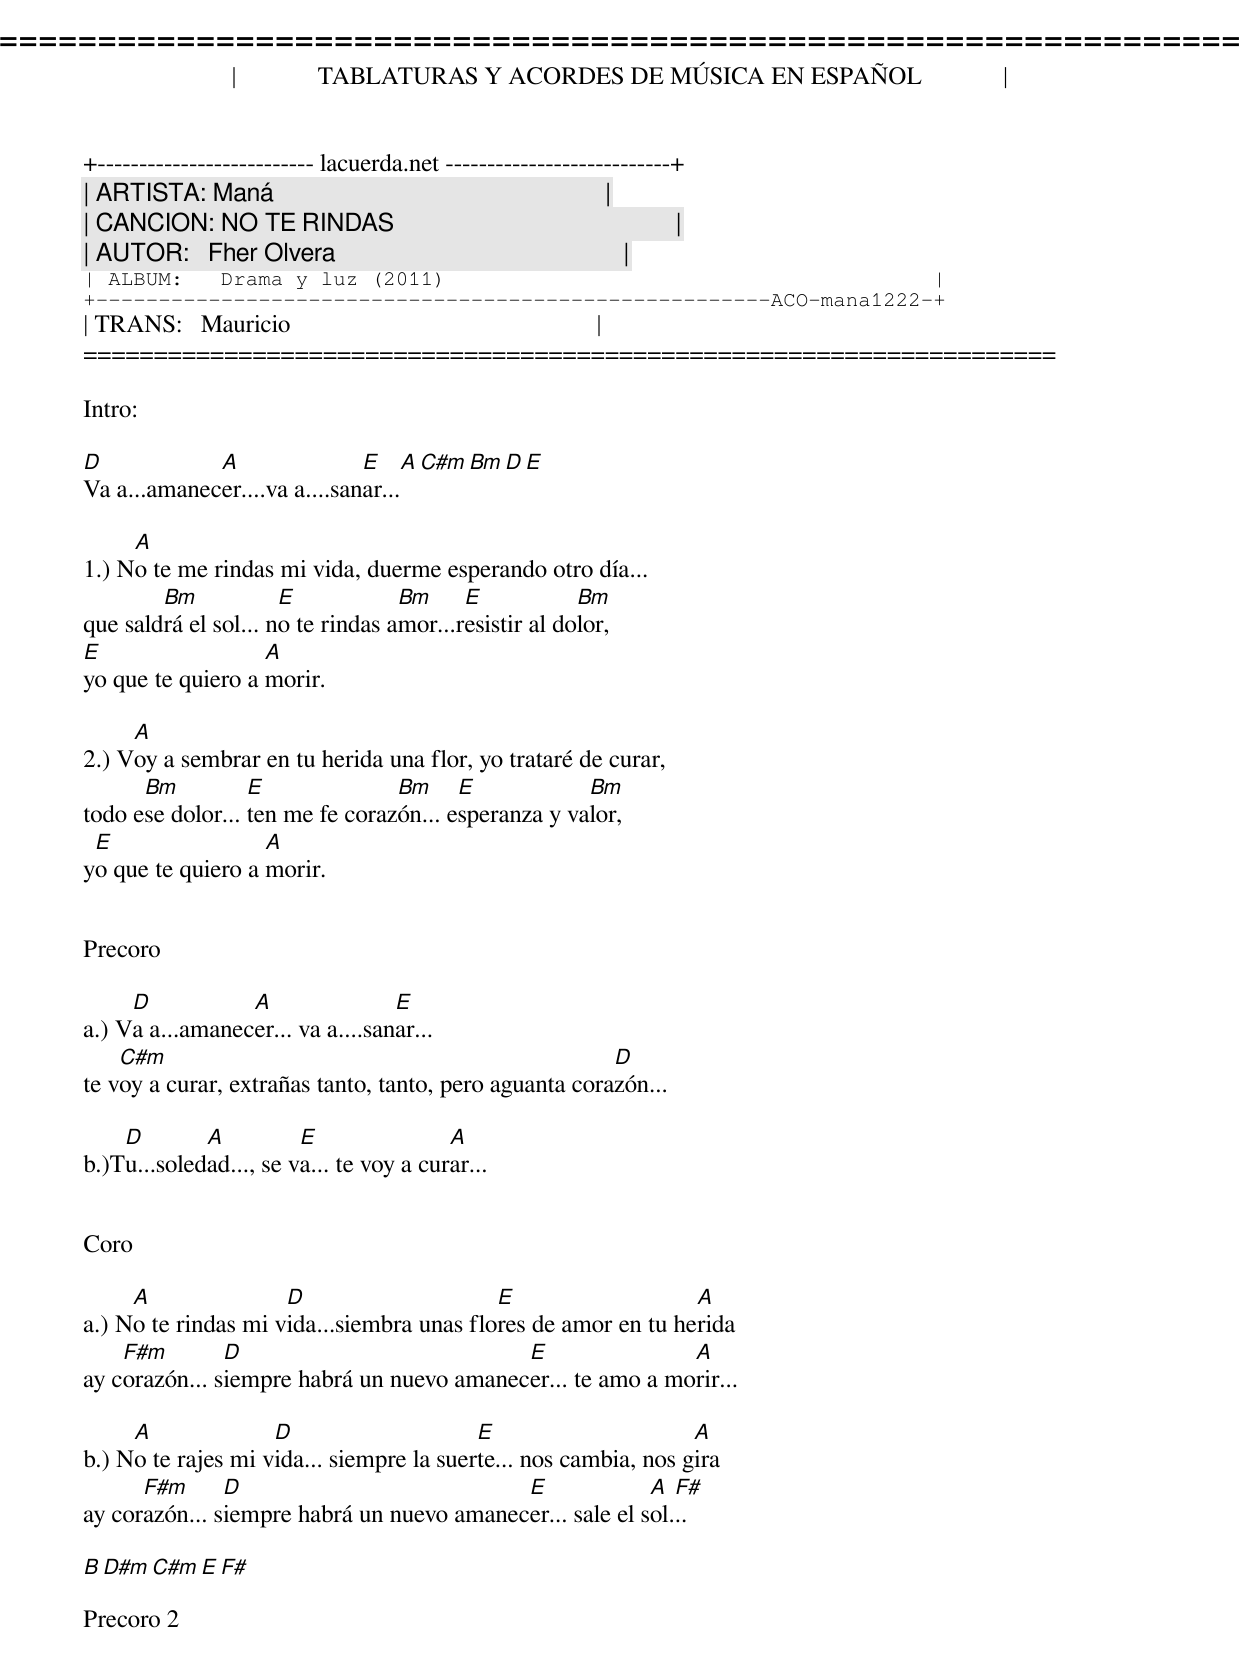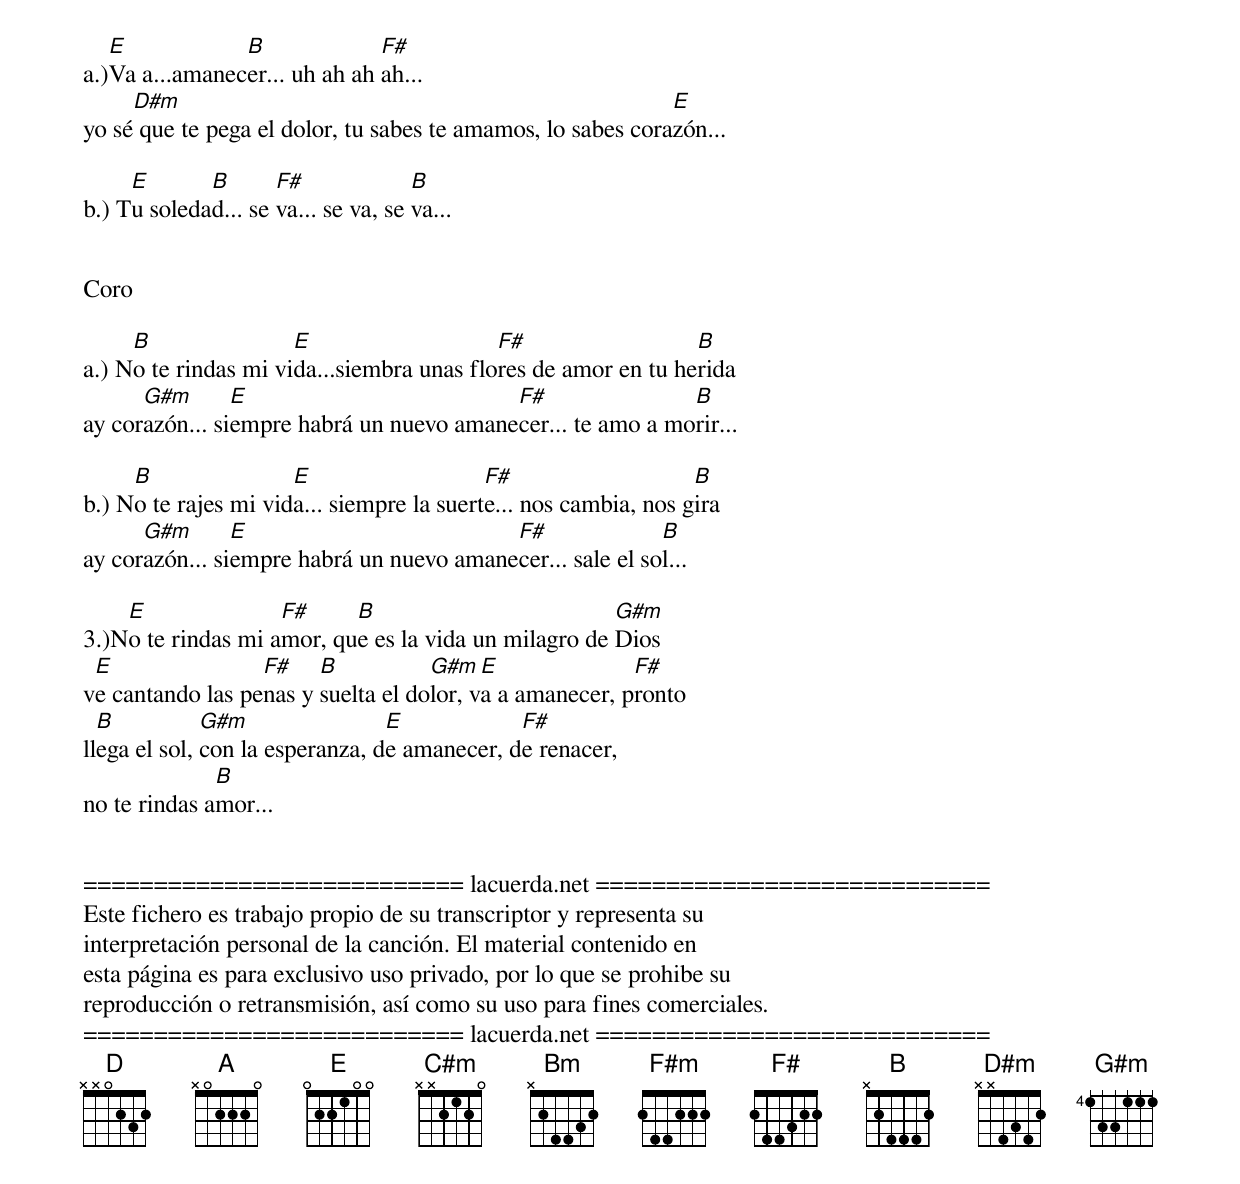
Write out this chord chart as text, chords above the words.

=====================================================================
|             TABLATURAS Y ACORDES DE MÚSICA EN ESPAÑOL             |
+-------------------------- lacuerda.net ---------------------------+
| ARTISTA: Maná                                                     |
| CANCION: NO TE RINDAS                                             |
| AUTOR:   Fher Olvera                                              |
| ALBUM:   Drama y luz (2011)                                       |
+------------------------------------------------------ACO-mana1222-+
| TRANS:   Mauricio                                                 |
=====================================================================

Intro:

D            A                E     A  C#m  Bm  D  E
Va a...amanecer....va a....sanar...

     A
1.) No te me rindas mi vida, duerme esperando otro día...
        Bm            E            Bm     E            Bm
que saldrá el sol... no te rindas amor...resistir al dolor,
E                  A
yo que te quiero a morir.

     A
2.) Voy a sembrar en tu herida una flor, yo trataré de curar,
      Bm          E              Bm     E            Bm
todo ese dolor... ten me fe corazón... esperanza y valor,
 E                 A
yo que te quiero a morir.


Precoro

     D           A                E
a.) Va a...amanecer... va a....sanar...
    C#m                                                 D
te voy a curar, extrañas tanto, tanto, pero aguanta corazón...

    D        A          E                A
b.)Tu...soledad..., se va... te voy a curar...


Coro

     A               D                     E                   A
a.) No te rindas mi vida...siembra unas flores de amor en tu herida
    F#m        D                           E                A
ay corazón... siempre habrá un nuevo amanecer... te amo a morir...

     A              D                     E                      A
b.) No te rajes mi vida... siempre la suerte... nos cambia, nos gira
      F#m      D                           E              A  F#
ay corazón... siempre habrá un nuevo amanecer... sale el sol...

B D#m C#m E F#

Precoro 2

   E            B              F#
a.)Va a...amanecer... uh ah ah ah...
     D#m                                                     E
yo sé que te pega el dolor, tu sabes te amamos, lo sabes corazón...

     E       B       F#              B
b.) Tu soledad... se va... se va, se va...


Coro

     B                E                    F#                  B
a.) No te rindas mi vida...siembra unas flores de amor en tu herida
      G#m       E                         F#                B
ay corazón... siempre habrá un nuevo amanecer... te amo a morir...

     B                E                    F#                    B
b.) No te rajes mi vida... siempre la suerte... nos cambia, nos gira
      G#m       E                         F#               B
ay corazón... siempre habrá un nuevo amanecer... sale el sol...

    E               F#     B                          G#m
3.)No te rindas mi amor, que es la vida un milagro de Dios
 E                F#    B           G#m   E              F#
ve cantando las penas y suelta el dolor, va a amanecer, pronto
  B           G#m                E            F#
llega el sol, con la esperanza, de amanecer, de renacer,
              B
no te rindas amor...


=========================== lacuerda.net ============================
Este fichero es trabajo propio de su transcriptor y representa su
interpretación personal de la canción. El material contenido en
esta página es para exclusivo uso privado, por lo que se prohibe su
reproducción o retransmisión, así como su uso para fines comerciales.
=========================== lacuerda.net ============================
